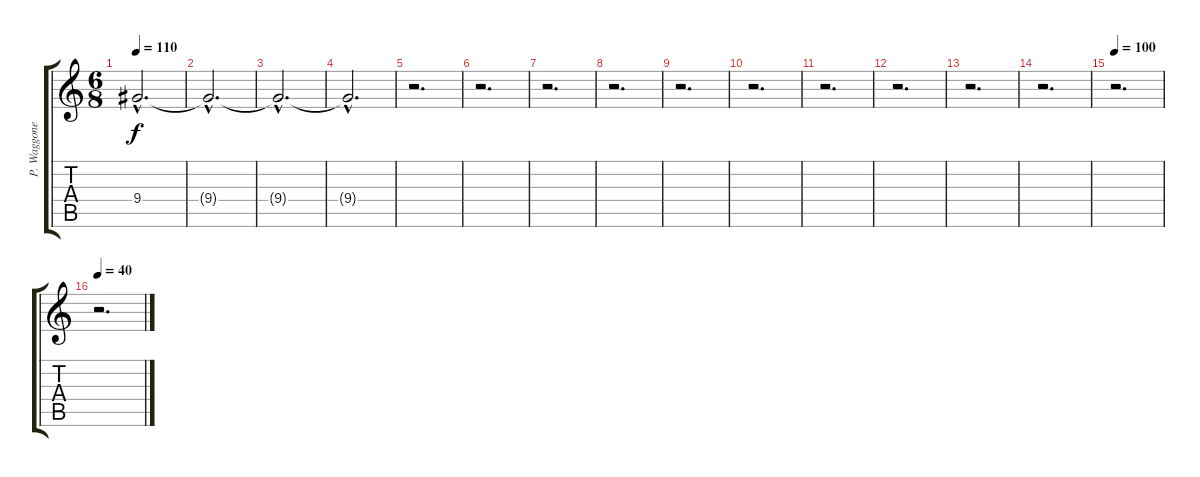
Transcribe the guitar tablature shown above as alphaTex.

\track ("P. Waggoner Lead Gtr." "P. Waggone") {instrument distortionguitar}
\staff {score tabs}
\tuning (Db4 Ab3 E3 B2 Gb2 Db2) {hide}
\ts (6 8)
\tempo 110
\clef g2
\ks c
9.4{hac t}.2{d dy f} |
9.4{hac t}.2{d} |
9.4{hac t}.2{d} |
9.4{hac t}.2{d} |
r.2{d} |
r.2{d} |
r.2{d} |
r.2{d} |
r.2{d} |
r.2{d} |
r.2{d} |
r.2{d} |
r.2{d} |
r.2{d} |
\tempo 100
r.2{d} |
\tempo 40
r.2{d}
